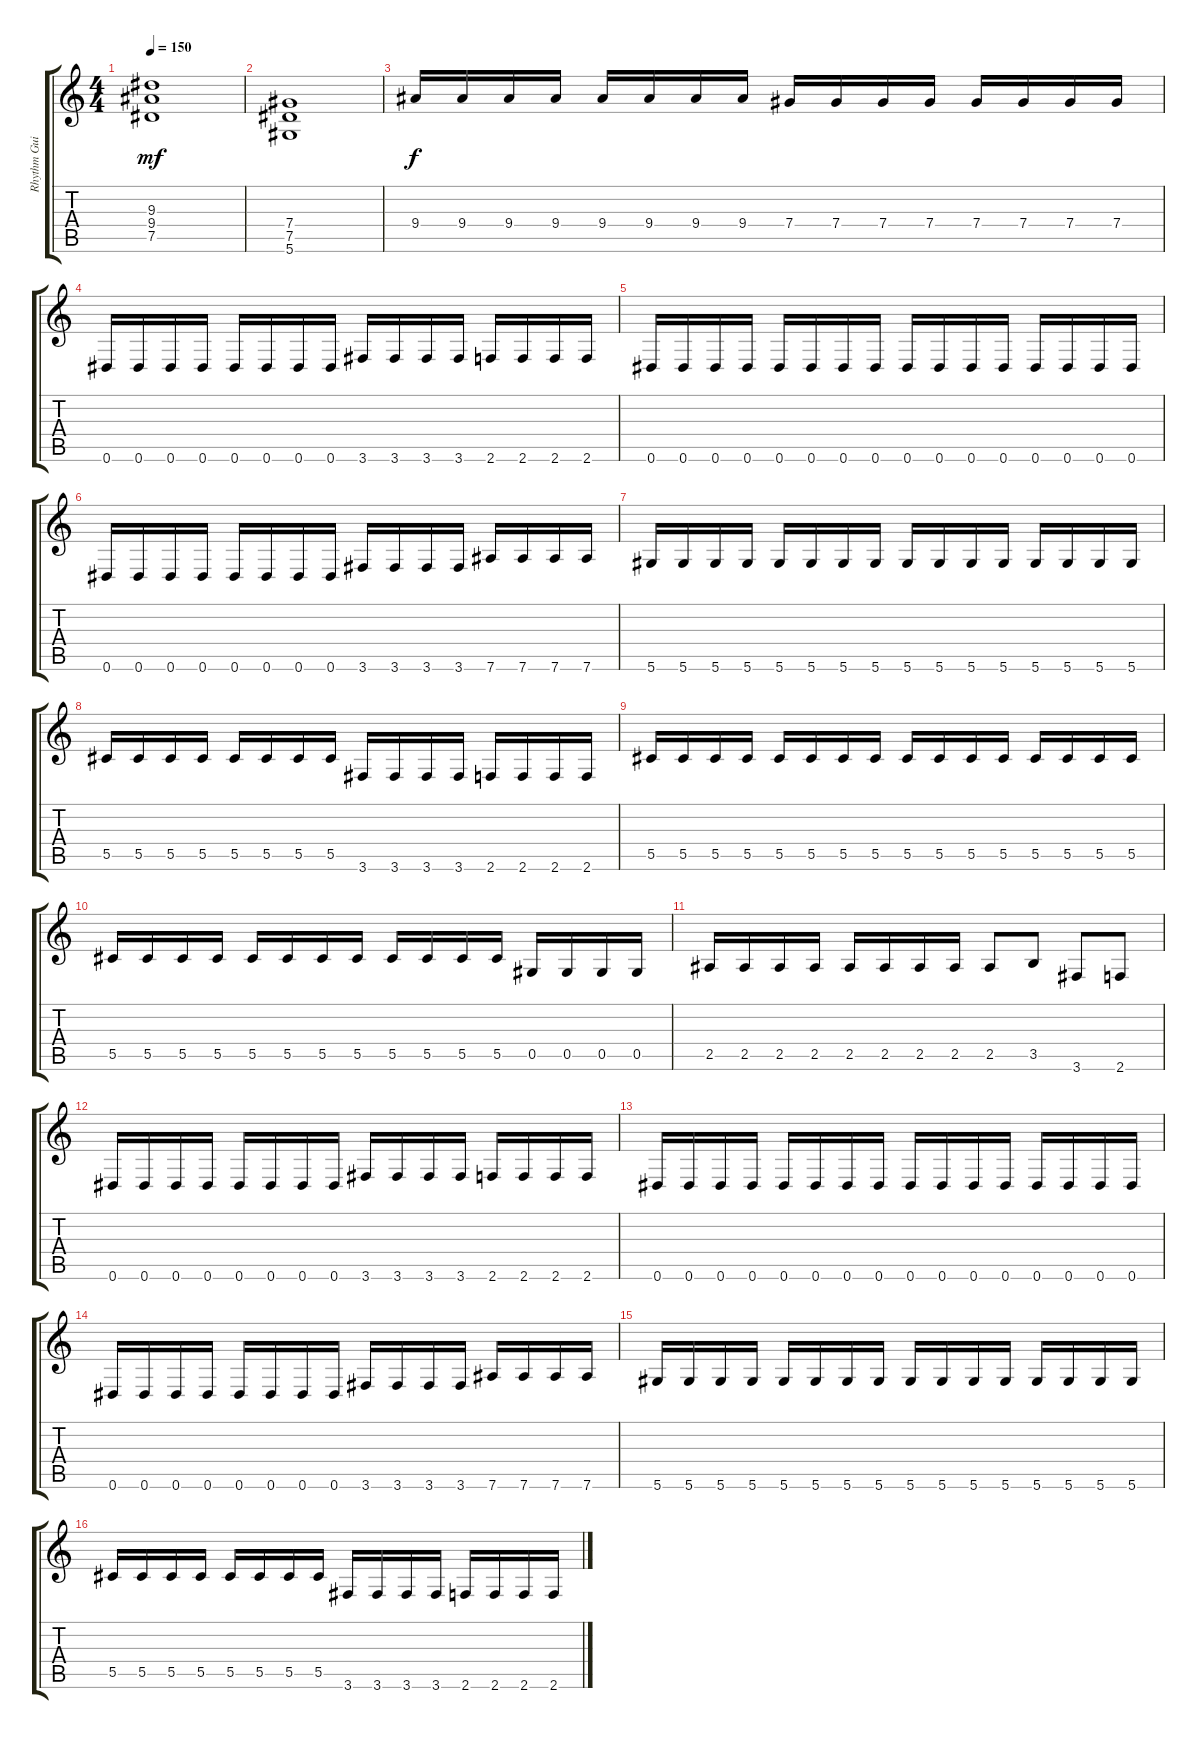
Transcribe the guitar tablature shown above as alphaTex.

\track ("Rhythm Guitar I" "Rhythm Gui") {instrument distortionguitar}
\staff {score tabs}
\tuning (Eb4 Bb3 Gb3 Db3 Ab2 Eb2) {hide}
\ts (4 4)
\tempo 150
\clef g2
\ks c
(9.3 9.4 7.5).1{dy mf} |
(7.4 7.5 5.6).1 |
9.4.16{dy f} 9.4.16 9.4.16 9.4.16 9.4.16 9.4.16 9.4.16 9.4.16 7.4.16 7.4.16 7.4.16 7.4.16 7.4.16 7.4.16 7.4.16 7.4.16 |
0.6.16 0.6.16 0.6.16 0.6.16 0.6.16 0.6.16 0.6.16 0.6.16 3.6.16 3.6.16 3.6.16 3.6.16 2.6.16 2.6.16 2.6.16 2.6.16 |
0.6.16 0.6.16 0.6.16 0.6.16 0.6.16 0.6.16 0.6.16 0.6.16 0.6.16 0.6.16 0.6.16 0.6.16 0.6.16 0.6.16 0.6.16 0.6.16 |
0.6.16 0.6.16 0.6.16 0.6.16 0.6.16 0.6.16 0.6.16 0.6.16 3.6.16 3.6.16 3.6.16 3.6.16 7.6.16 7.6.16 7.6.16 7.6.16 |
5.6.16 5.6.16 5.6.16 5.6.16 5.6.16 5.6.16 5.6.16 5.6.16 5.6.16 5.6.16 5.6.16 5.6.16 5.6.16 5.6.16 5.6.16 5.6.16 |
5.5.16 5.5.16 5.5.16 5.5.16 5.5.16 5.5.16 5.5.16 5.5.16 3.6.16 3.6.16 3.6.16 3.6.16 2.6.16 2.6.16 2.6.16 2.6.16 |
5.5.16 5.5.16 5.5.16 5.5.16 5.5.16 5.5.16 5.5.16 5.5.16 5.5.16 5.5.16 5.5.16 5.5.16 5.5.16 5.5.16 5.5.16 5.5.16 |
5.5.16 5.5.16 5.5.16 5.5.16 5.5.16 5.5.16 5.5.16 5.5.16 5.5.16 5.5.16 5.5.16 5.5.16 0.5.16 0.5.16 0.5.16 0.5.16 |
2.5.16 2.5.16 2.5.16 2.5.16 2.5.16 2.5.16 2.5.16 2.5.16 2.5.8 3.5.8 3.6.8 2.6.8 |
0.6.16 0.6.16 0.6.16 0.6.16 0.6.16 0.6.16 0.6.16 0.6.16 3.6.16 3.6.16 3.6.16 3.6.16 2.6.16 2.6.16 2.6.16 2.6.16 |
0.6.16 0.6.16 0.6.16 0.6.16 0.6.16 0.6.16 0.6.16 0.6.16 0.6.16 0.6.16 0.6.16 0.6.16 0.6.16 0.6.16 0.6.16 0.6.16 |
0.6.16 0.6.16 0.6.16 0.6.16 0.6.16 0.6.16 0.6.16 0.6.16 3.6.16 3.6.16 3.6.16 3.6.16 7.6.16 7.6.16 7.6.16 7.6.16 |
5.6.16 5.6.16 5.6.16 5.6.16 5.6.16 5.6.16 5.6.16 5.6.16 5.6.16 5.6.16 5.6.16 5.6.16 5.6.16 5.6.16 5.6.16 5.6.16 |
5.5.16 5.5.16 5.5.16 5.5.16 5.5.16 5.5.16 5.5.16 5.5.16 3.6.16 3.6.16 3.6.16 3.6.16 2.6.16 2.6.16 2.6.16 2.6.16
